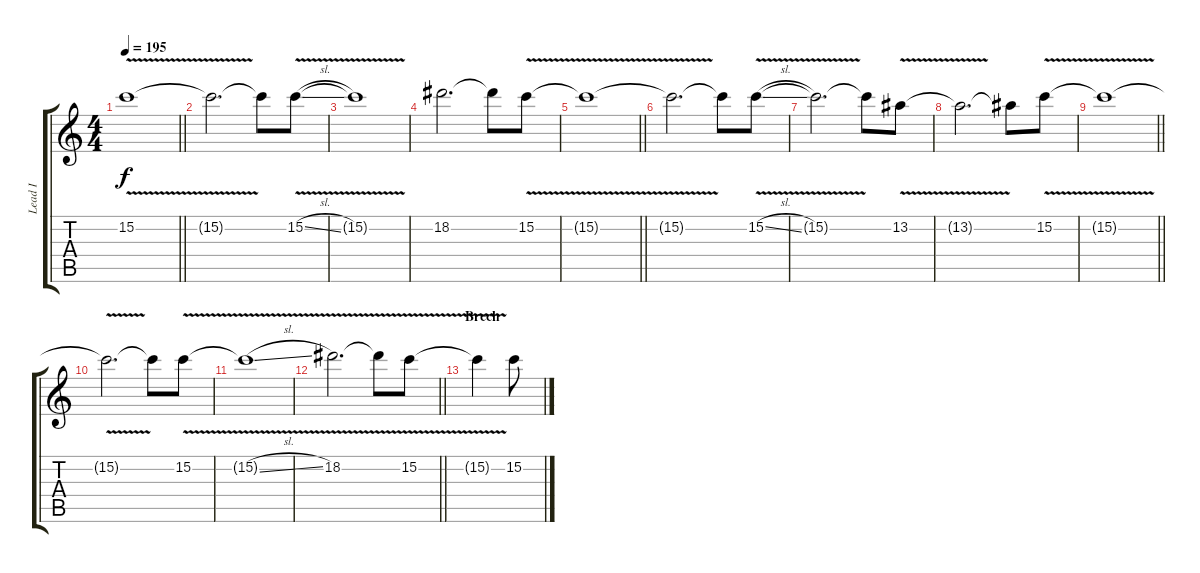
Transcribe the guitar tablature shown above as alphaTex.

\track ("Lead I" "Lead I") {instrument distortionguitar}
\staff {score tabs}
\tuning (D4 A3 F3 C3 G2 C2) {hide}
\ts (4 4)
\tempo 195
\clef g2
\barLineRight lightlight
\ks c
15.2{v t}.1{dy f volume 9 balance 7} |
15.2{t}.2{d} 15.2{t}.8 15.2{v sl}.8 |
15.2{t}.1 |
18.2.2{d} 18.2{t}.8 15.2{v}.8 |
\barLineRight lightlight
15.2{v t}.1{volume 8 balance 9} |
15.2{t}.2{d} 15.2{t}.8 15.2{v sl}.8 |
15.2{t}.2{d} 15.2{t}.8 13.2{v}.8 |
13.2{t}.2{d} 13.2{t}.8 15.2{v}.8 |
\barLineRight lightlight
15.2{v t}.1{volume 9 balance 9} |
15.2{t}.2{d} 15.2{t}.8 15.2{v}.8 |
15.2{v sl t}.1 |
\barLineRight lightlight
18.2{v}.2{d} 18.2{t}.8 15.2{v}.8 |
\section ("" "Brech")
15.2{t}.4 15.2.8
